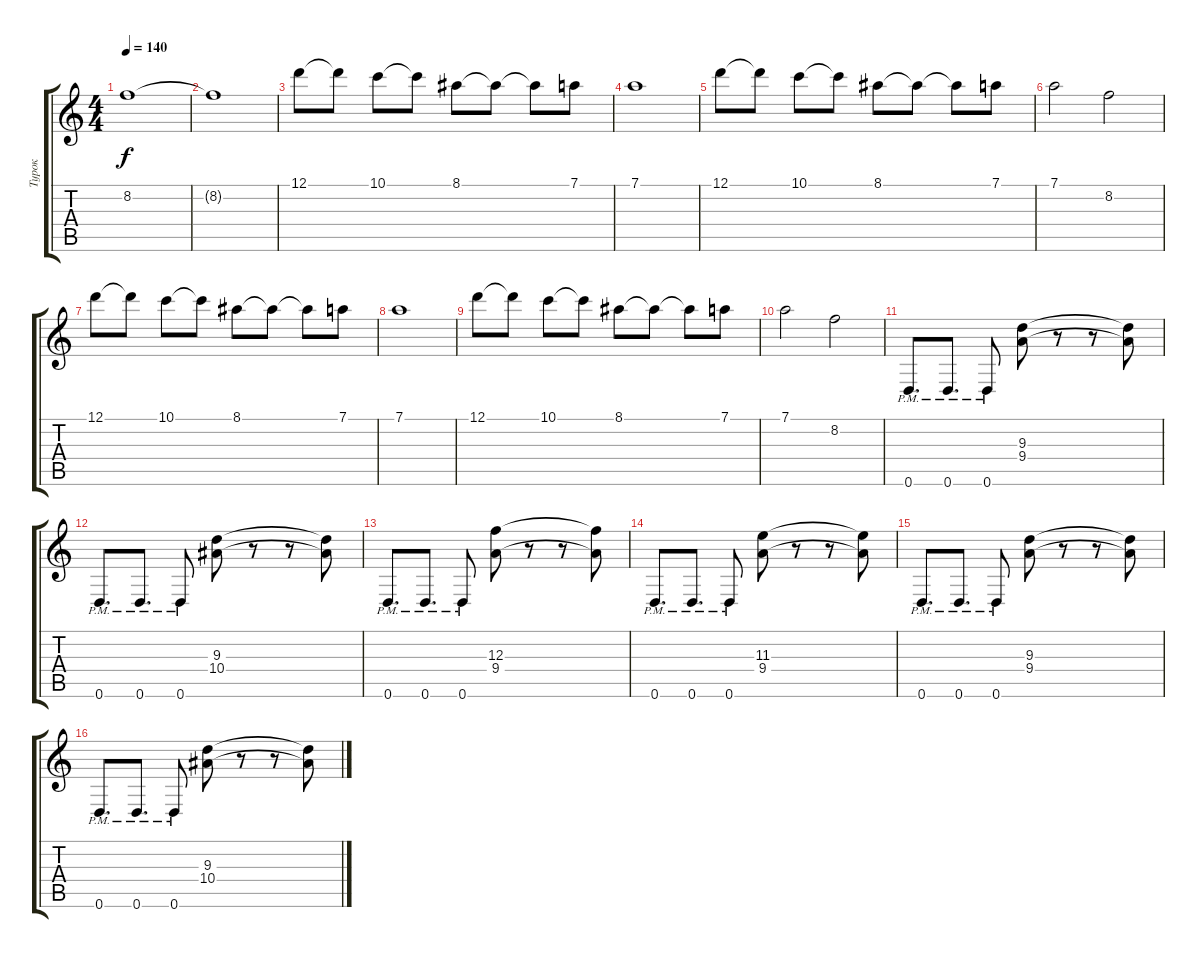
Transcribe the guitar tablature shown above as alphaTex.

\track ("Турок" "Турок") {instrument distortionguitar}
\staff {score tabs}
\tuning (D4 A3 F3 C3 G2 D2) {hide}
\ts (4 4)
\tempo 140
\clef g2
\ks c
8.2.1{dy f} |
8.2{t}.1 |
12.1.8 12.1{t}.8 10.1.8 10.1{t}.8 8.1.8 8.1{t}.8 8.1{t}.8 7.1.8 |
7.1.1 |
12.1.8 12.1{t}.8 10.1.8 10.1{t}.8 8.1.8 8.1{t}.8 8.1{t}.8 7.1.8 |
7.1.2 8.2.2 |
12.1.8 12.1{t}.8 10.1.8 10.1{t}.8 8.1.8 8.1{t}.8 8.1{t}.8 7.1.8 |
7.1.1 |
12.1.8 12.1{t}.8 10.1.8 10.1{t}.8 8.1.8 8.1{t}.8 8.1{t}.8 7.1.8 |
7.1.2 8.2.2 |
0.6{pm}.8{d} 0.6{pm}.8{d} 0.6{pm}.8 (9.3 9.4).8 r.8 r.8 (9.3{t} 9.4{t}).8 |
0.6{pm}.8{d} 0.6{pm}.8{d} 0.6{pm}.8 (9.3 10.4).8 r.8 r.8 (9.3{t} 10.4{t}).8 |
0.6{pm}.8{d} 0.6{pm}.8{d} 0.6{pm}.8 (12.3 9.4).8 r.8 r.8 (12.3{t} 9.4{t}).8 |
0.6{pm}.8{d} 0.6{pm}.8{d} 0.6{pm}.8 (11.3 9.4).8 r.8 r.8 (11.3{t} 9.4{t}).8 |
0.6{pm}.8{d} 0.6{pm}.8{d} 0.6{pm}.8 (9.3 9.4).8 r.8 r.8 (9.3{t} 9.4{t}).8 |
0.6{pm}.8{d} 0.6{pm}.8{d} 0.6{pm}.8 (9.3 10.4).8 r.8 r.8 (9.3{t} 10.4{t}).8
